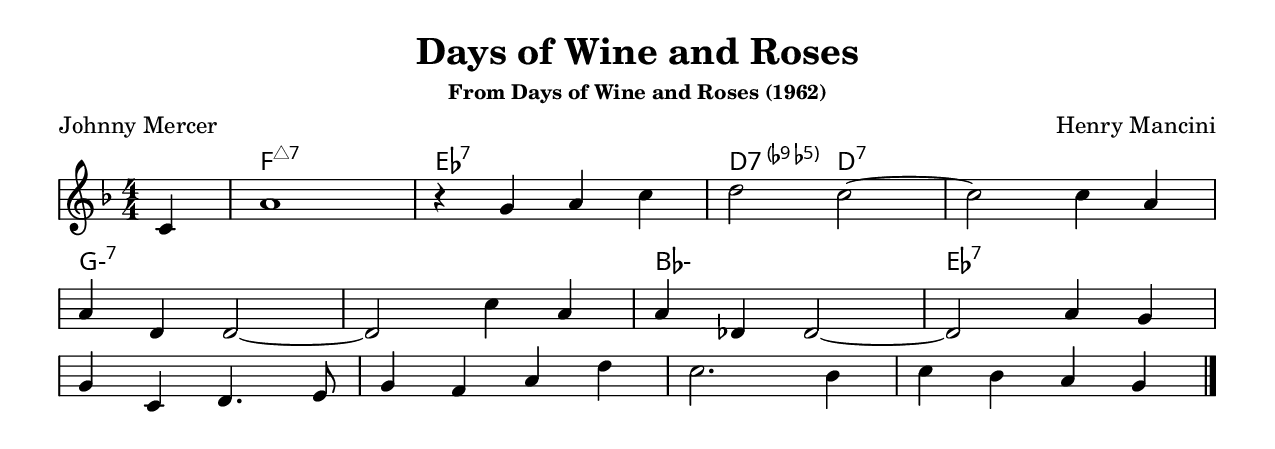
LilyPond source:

\version "2.22.1"

\include "../includes/globals.ily"
\include "../includes/chords.ily"
\include "../includes/symbols.ily"

\header {
  title = "Days of Wine and Roses"
  composer = "Henry Mancini"
  poet = "Johnny Mercer"
  subsubtitle = "From Days of Wine and Roses (1962)"
  meter = ""
}

\score {
  <<
    \new ChordNames="Chords" {
      \transpose c c {
        \chordmode {
          \set chordNameExceptions = #jazzChordExceptions
          \set chordChanges = ##t

          \partial 4 s4

          f1:maj7 | ees1:7 | d2:7.5-.9- d2:7 | d1:7 |
          g1:m7 | g1:m7 | bes1:m | ees1:7 |
        }
      }
    }

  \new Voice="Voice" {
    \transpose c c {
      \key f \major
      \time 4/4
      \numericTimeSignature

      \partial 4 c'4

      a'1 |
      r4 g'4 a'4 c''4 |
      d''2 c''2~ |
      c''2 c''4 a'4 | \endLine

      a'4 d'4 d'2~ |
      d'2 c''4 a'4 |
      a'4 des'4 des'2~ |
      des'2 a'4 g'4 | \endLine

      g'4 c'4 d'4. e'8 |
      g'4 f'4 a'4 d''4 |
      c''2. bes'4 |
      c''4 bes'4 a'4 g'4 | \endLine

      \songEndBar
    }
  }

  \new Lyrics="Lyrics" \lyricsto "Voice" {
    \lyricmode {
    }
  }

 >>
}
